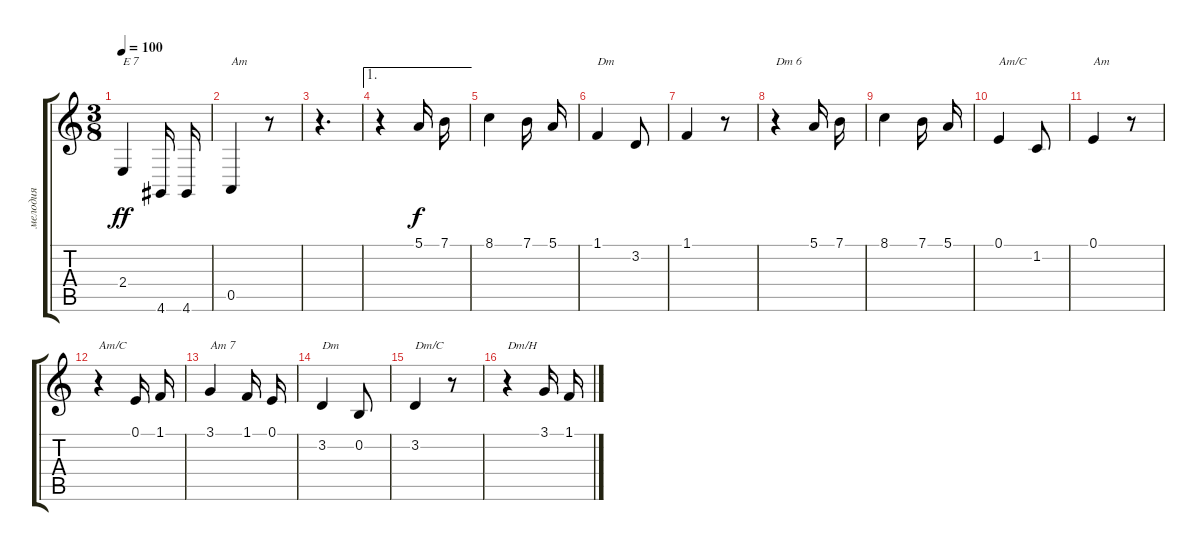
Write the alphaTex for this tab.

\track ("мелодия" "мелодия") {instrument accordion}
\staff {score tabs}
\tuning (E4 B3 G3 D3 A2 E2) {hide}
\ts (3 8)
\tempo 100
\clef g2
\ks aminor
2.4.4{txt "E 7" dy ff} 4.6.16{beam split} 4.6.16 |
0.5.4{txt "Am"} r.8 |
r.4{d} |
\ae 1
r.4 5.1.16{dy f beam split} 7.1.16 |
8.1.4 7.1.16{beam split} 5.1.16 |
1.1.4{txt "Dm"} 3.2.8 |
1.1.4 r.8 |
r.4{txt "Dm 6"} 5.1.16{beam split} 7.1.16 |
8.1.4 7.1.16{beam split} 5.1.16 |
0.1.4{txt "Am/C"} 1.2.8 |
0.1.4{txt "Am"} r.8 |
r.4{txt "Am/C"} 0.1.16{beam split} 1.1.16 |
3.1.4{txt "Am 7"} 1.1.16{beam split} 0.1.16 |
3.2.4{txt "Dm"} 0.2.8 |
3.2.4{txt "Dm/C"} r.8 |
r.4{txt "Dm/H"} 3.1.16{beam split} 1.1.16
